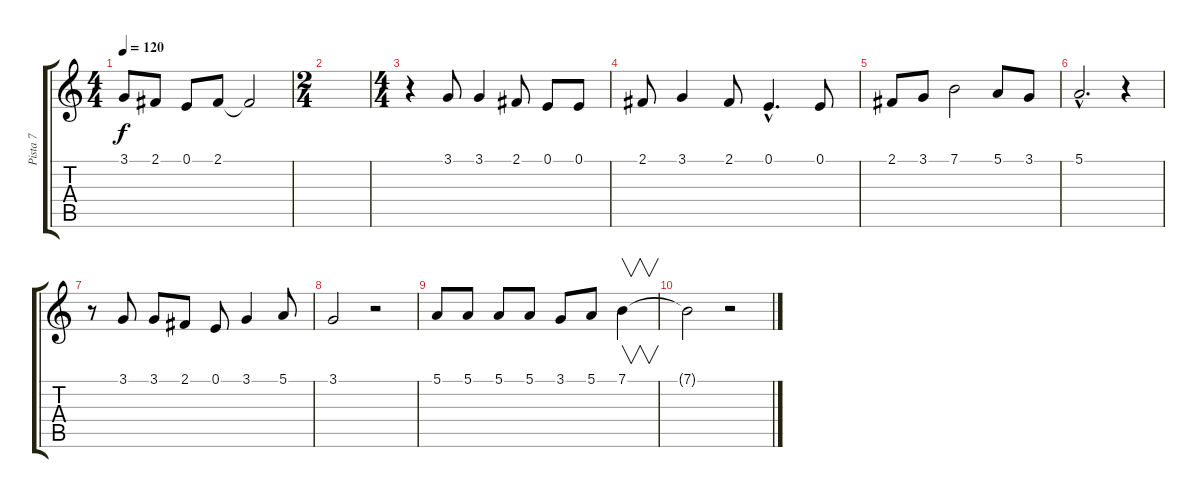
\track ("Pista 7" "Pista 7") {instrument violin}
\staff {score tabs}
\tuning (E4 B3 G3 D3 A2 E2) {hide}
\ts (4 4)
\tempo 120
\clef g2
\ks c
3.1.8{dy f} 2.1.8 0.1.8 2.1.8 2.1{t}.2 |
\ts (2 4)
|
\ts (4 4)
r.4 3.1.8 3.1.4 2.1.8 0.1.8 0.1.8 |
2.1.8 3.1.4 2.1.8 0.1{hac}.4{d} 0.1.8 |
2.1.8 3.1.8 7.1.2 5.1.8 3.1.8 |
5.1{hac}.2{d} r.4 |
r.8 3.1.8 3.1.8 2.1.8 0.1.8 3.1.4 5.1.8 |
3.1.2 r.2 |
5.1.8 5.1.8 5.1.8 5.1.8 3.1.8 5.1.8 7.1.4{v} |
7.1{t}.2 r.2
